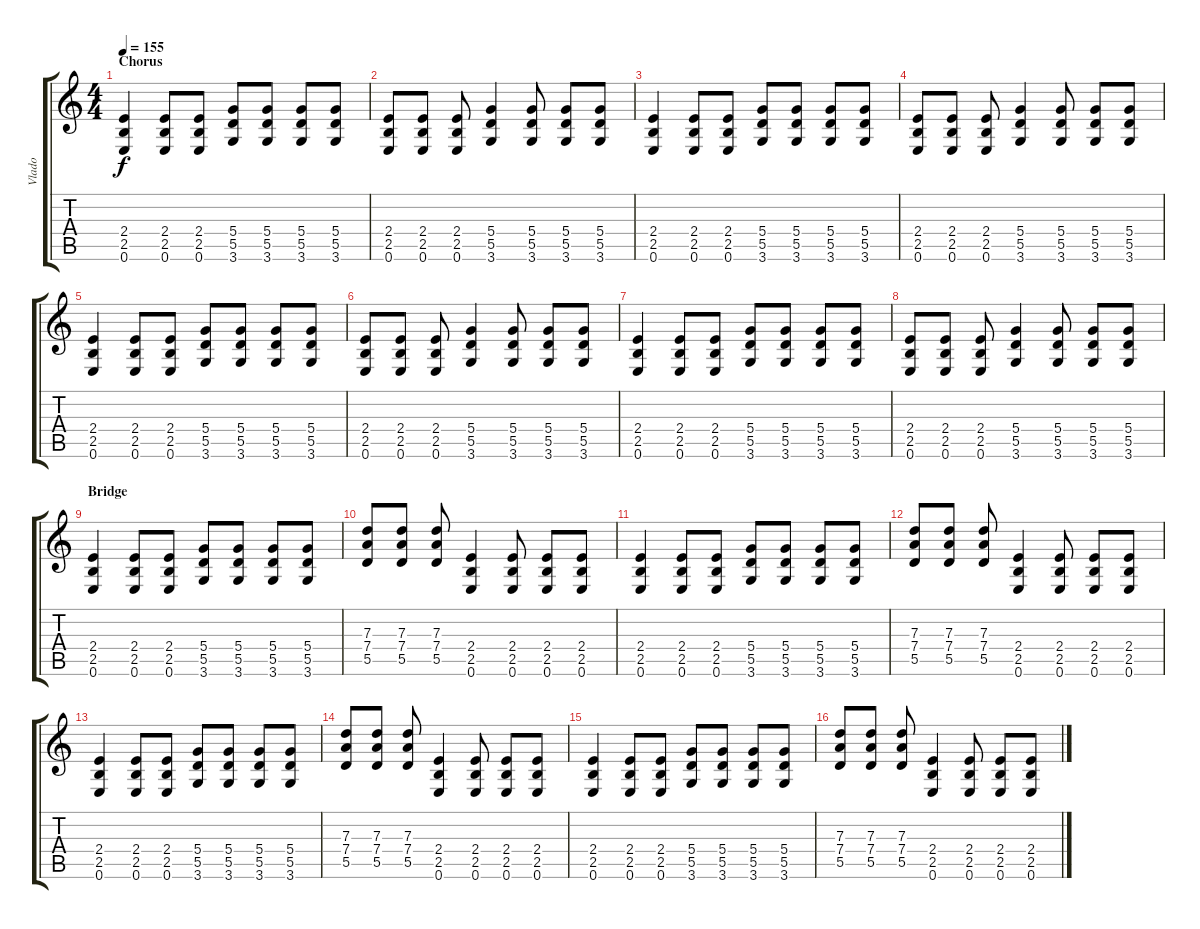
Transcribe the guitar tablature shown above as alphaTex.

\track ("Vlado" "Vlado") {instrument overdrivenguitar}
\staff {score tabs}
\tuning (E4 B3 G3 D3 A2 E2) {hide}
\ts (4 4)
\section ("" "Chorus")
\tempo 155
\clef g2
\ks c
(2.4 2.5 0.6).4{dy f} (2.4 2.5 0.6).8 (2.4 2.5 0.6).8 (5.4 5.5 3.6).8 (5.4 5.5 3.6).8 (5.4 5.5 3.6).8 (5.4 5.5 3.6).8 |
(2.4 2.5 0.6).8 (2.4 2.5 0.6).8 (2.4 2.5 0.6).8 (5.4 5.5 3.6).4 (5.4 5.5 3.6).8 (5.4 5.5 3.6).8 (5.4 5.5 3.6).8 |
(2.4 2.5 0.6).4 (2.4 2.5 0.6).8 (2.4 2.5 0.6).8 (5.4 5.5 3.6).8 (5.4 5.5 3.6).8 (5.4 5.5 3.6).8 (5.4 5.5 3.6).8 |
(2.4 2.5 0.6).8 (2.4 2.5 0.6).8 (2.4 2.5 0.6).8 (5.4 5.5 3.6).4 (5.4 5.5 3.6).8 (5.4 5.5 3.6).8 (5.4 5.5 3.6).8 |
(2.4 2.5 0.6).4 (2.4 2.5 0.6).8 (2.4 2.5 0.6).8 (5.4 5.5 3.6).8 (5.4 5.5 3.6).8 (5.4 5.5 3.6).8 (5.4 5.5 3.6).8 |
(2.4 2.5 0.6).8 (2.4 2.5 0.6).8 (2.4 2.5 0.6).8 (5.4 5.5 3.6).4 (5.4 5.5 3.6).8 (5.4 5.5 3.6).8 (5.4 5.5 3.6).8 |
(2.4 2.5 0.6).4 (2.4 2.5 0.6).8 (2.4 2.5 0.6).8 (5.4 5.5 3.6).8 (5.4 5.5 3.6).8 (5.4 5.5 3.6).8 (5.4 5.5 3.6).8 |
(2.4 2.5 0.6).8 (2.4 2.5 0.6).8 (2.4 2.5 0.6).8 (5.4 5.5 3.6).4 (5.4 5.5 3.6).8 (5.4 5.5 3.6).8 (5.4 5.5 3.6).8 |
\section ("" "Bridge")
(2.4 2.5 0.6).4 (2.4 2.5 0.6).8 (2.4 2.5 0.6).8 (5.4 5.5 3.6).8 (5.4 5.5 3.6).8 (5.4 5.5 3.6).8 (5.4 5.5 3.6).8 |
(7.3 7.4 5.5).8 (7.3 7.4 5.5).8 (7.3 7.4 5.5).8 (2.4 2.5 0.6).4 (2.4 2.5 0.6).8 (2.4 2.5 0.6).8 (2.4 2.5 0.6).8 |
(2.4 2.5 0.6).4 (2.4 2.5 0.6).8 (2.4 2.5 0.6).8 (5.4 5.5 3.6).8 (5.4 5.5 3.6).8 (5.4 5.5 3.6).8 (5.4 5.5 3.6).8 |
(7.3 7.4 5.5).8 (7.3 7.4 5.5).8 (7.3 7.4 5.5).8 (2.4 2.5 0.6).4 (2.4 2.5 0.6).8 (2.4 2.5 0.6).8 (2.4 2.5 0.6).8 |
(2.4 2.5 0.6).4 (2.4 2.5 0.6).8 (2.4 2.5 0.6).8 (5.4 5.5 3.6).8 (5.4 5.5 3.6).8 (5.4 5.5 3.6).8 (5.4 5.5 3.6).8 |
(7.3 7.4 5.5).8 (7.3 7.4 5.5).8 (7.3 7.4 5.5).8 (2.4 2.5 0.6).4 (2.4 2.5 0.6).8 (2.4 2.5 0.6).8 (2.4 2.5 0.6).8 |
(2.4 2.5 0.6).4 (2.4 2.5 0.6).8 (2.4 2.5 0.6).8 (5.4 5.5 3.6).8 (5.4 5.5 3.6).8 (5.4 5.5 3.6).8 (5.4 5.5 3.6).8 |
(7.3 7.4 5.5).8 (7.3 7.4 5.5).8 (7.3 7.4 5.5).8 (2.4 2.5 0.6).4 (2.4 2.5 0.6).8 (2.4 2.5 0.6).8 (2.4 2.5 0.6).8
